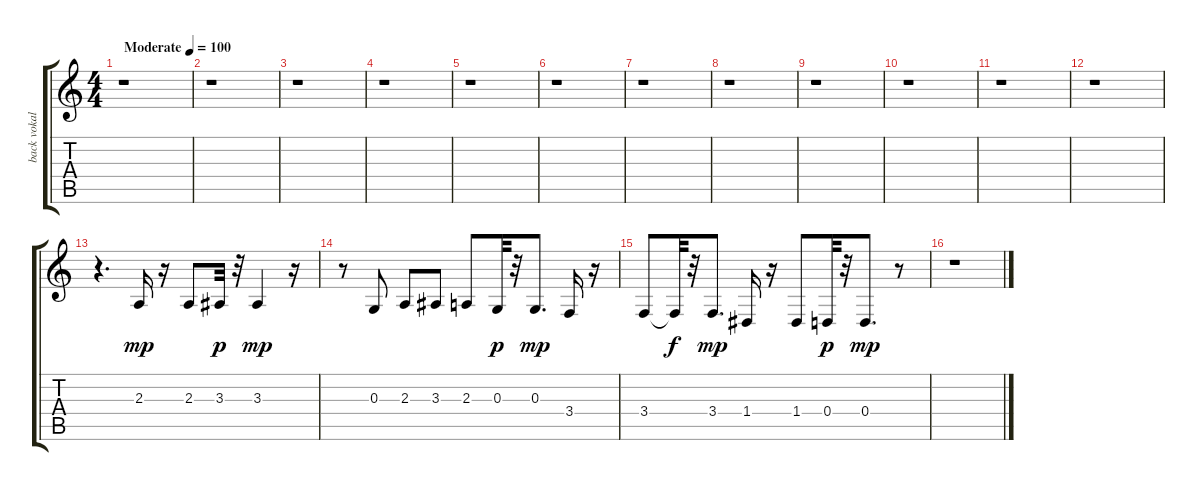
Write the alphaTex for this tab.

\track ("back vokal" "back vokal") {instrument pad4choir}
\staff {score tabs}
\tuning (E4 B3 G3 D3 A2 E2) {hide}
\ts (4 4)
\tempo (100 "Moderate")
\clef g2
\ks c
r.1{dy mp instrument pad4choir} |
r.1 |
r.1 |
r.1 |
r.1 |
r.1 |
r.1 |
r.1 |
r.1 |
r.1 |
r.1 |
r.1 |
r.4{d} 2.3.16 r.16 2.3.8 3.3.32{dy p} r.32 3.3.4{dy mp} r.16 |
r.8 0.3.8 2.3.8 3.3.8 2.3.8 0.3.32{dy p} r.32 0.3.8{d dy mp} 3.4.16 r.16 |
3.4.8 3.4{t}.32{dy f} r.32 3.4.8{d dy mp} 1.4.16 r.16 1.4.8 0.4.32{dy p} r.32 0.4.8{d dy mp} r.8 |
r.1
